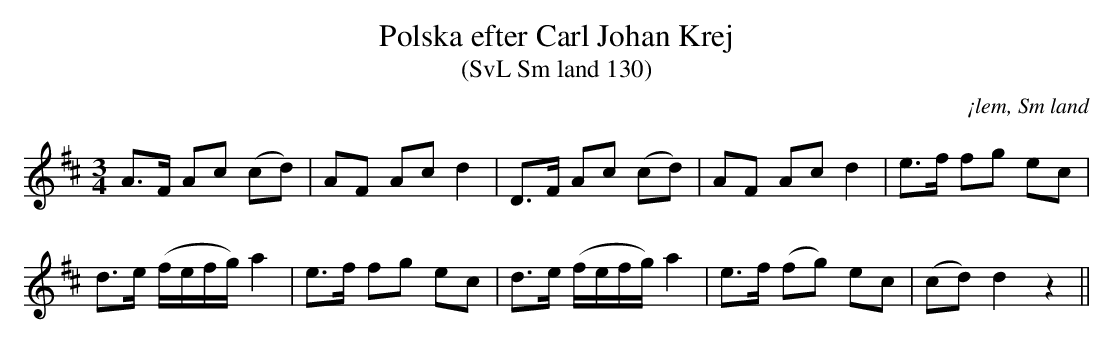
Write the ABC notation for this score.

X:1
T:Polska efter Carl Johan Krej
T:(SvL Sm land 130)
O:¡lem, Sm land
M:3/4
L:1/8
K:D
A>F Ac (cd)|AF Ac d2|D>F Ac (cd)|AF Ac d2|e>f fg ec|
d>e (f/e/f/g/) a2|e>f fg ec|d>e (f/e/f/g/) a2|e>f (fg) ec|(cd) d2 z2||
